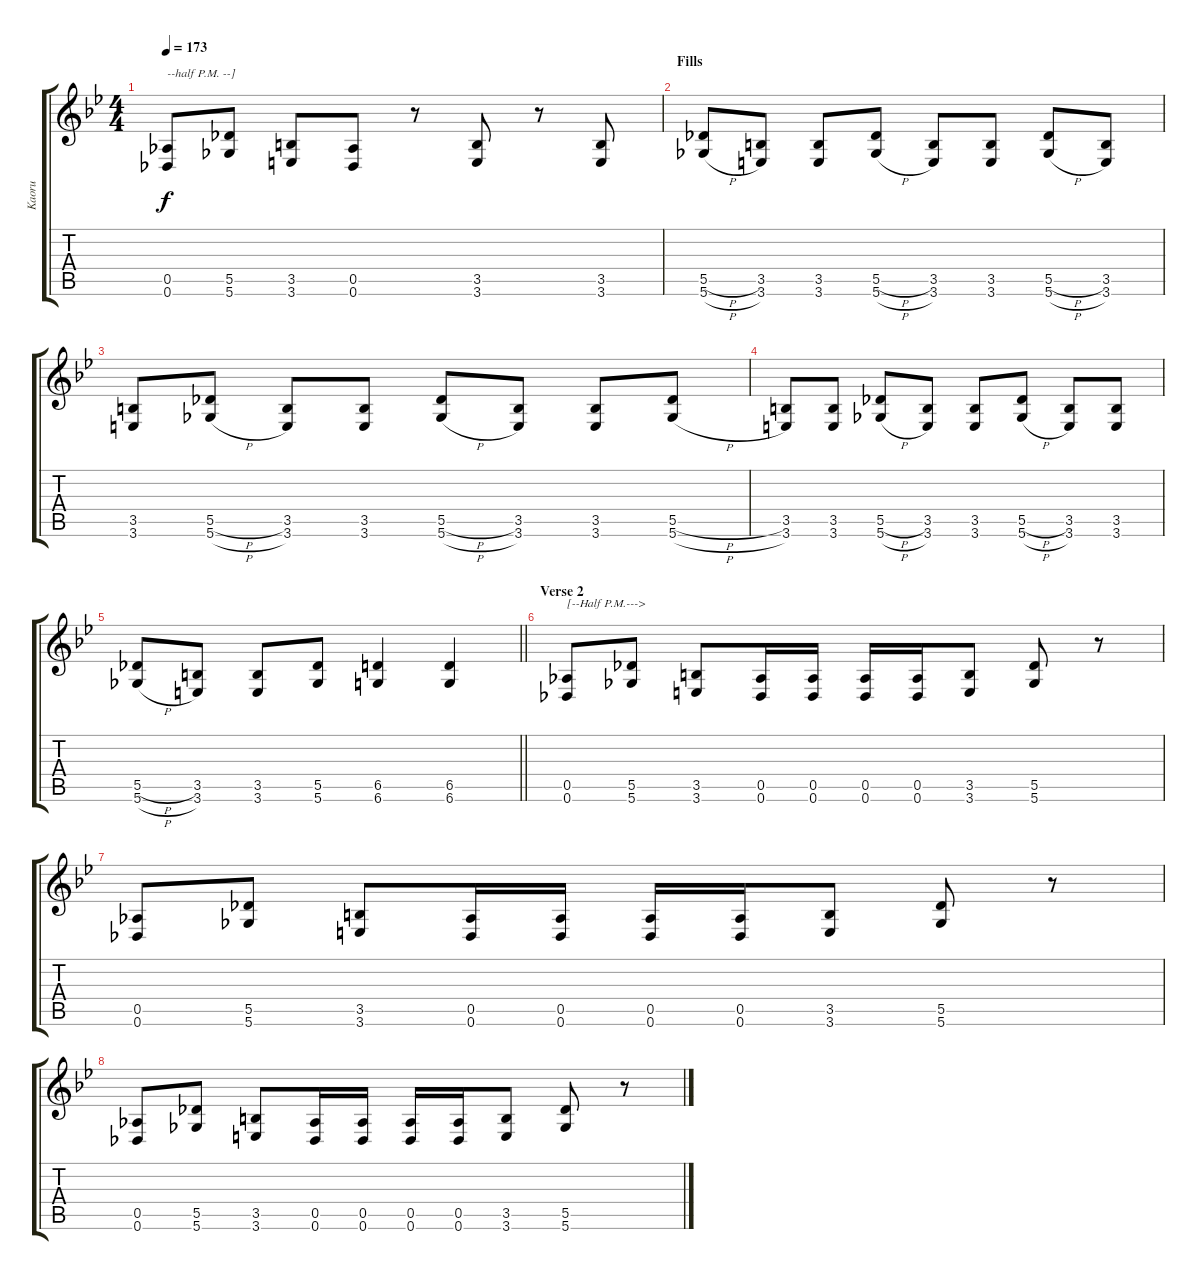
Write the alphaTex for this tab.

\track ("Kaoru" "Kaoru") {instrument overdrivenguitar}
\staff {score tabs}
\tuning (Eb4 Bb3 Gb3 Db3 Ab2 Db2) {hide}
\ts (4 4)
\tempo 173
\clef g2
\ks bb
(0.5 0.6).8{txt "--half P.M. --]" dy f} (5.5 5.6).8 (3.5 3.6).8 (0.5 0.6).8 r.8 (3.5 3.6).8 r.8 (3.5 3.6).8 |
\section ("" "Fills")
(5.5{h} 5.6{h}).8 (3.5 3.6).8 (3.5 3.6).8 (5.5{h} 5.6{h}).8 (3.5 3.6).8 (3.5 3.6).8 (5.5{h} 5.6{h}).8 (3.5 3.6).8 |
(3.5 3.6).8 (5.5{h} 5.6{h}).8 (3.5 3.6).8 (3.5 3.6).8 (5.5{h} 5.6{h}).8 (3.5 3.6).8 (3.5 3.6).8 (5.5{h} 5.6{h}).8 |
(3.5 3.6).8 (3.5 3.6).8 (5.5{h} 5.6{h}).8 (3.5 3.6).8 (3.5 3.6).8 (5.5{h} 5.6{h}).8 (3.5 3.6).8 (3.5 3.6).8 |
\barLineRight lightlight
(5.5{h} 5.6{h}).8 (3.5 3.6).8 (3.5 3.6).8 (5.5 5.6).8 (6.5 6.6).4 (6.5 6.6).4 |
\section ("" "Verse 2")
(0.5 0.6).8{txt "[--Half P.M.--->"} (5.5 5.6).8 (3.5 3.6).8 (0.5 0.6).16 (0.5 0.6).16 (0.5 0.6).16 (0.5 0.6).16 (3.5 3.6).8 (5.5 5.6).8 r.8 |
(0.5 0.6).8 (5.5 5.6).8 (3.5 3.6).8 (0.5 0.6).16 (0.5 0.6).16 (0.5 0.6).16 (0.5 0.6).16 (3.5 3.6).8 (5.5 5.6).8 r.8 |
(0.5 0.6).8 (5.5 5.6).8 (3.5 3.6).8 (0.5 0.6).16 (0.5 0.6).16 (0.5 0.6).16 (0.5 0.6).16 (3.5 3.6).8 (5.5 5.6).8 r.8
